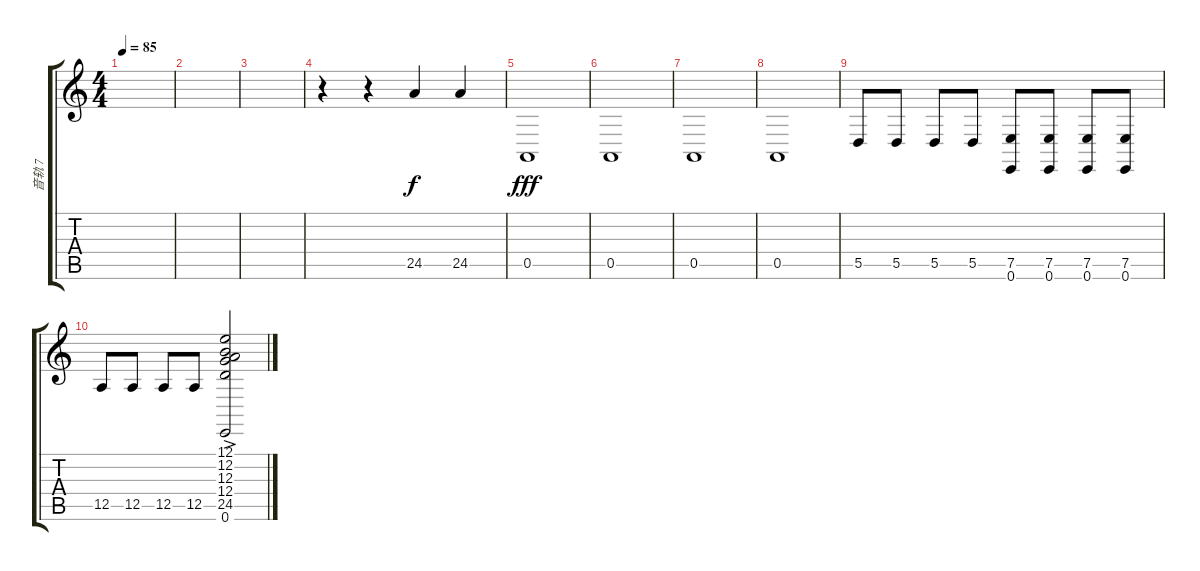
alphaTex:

\track ("音轨 7" "音轨 7") {instrument seashore}
\staff {score tabs}
\tuning (E4 B3 G3 D3 A2 E2) {hide}
\ts (4 4)
\tempo 85
\clef g2
\ks c
|
|
|
r.4 r.4 24.5.4{dy f} 24.5.4 |
0.5.1{dy fff volume 16} |
0.5.1 |
0.5.1 |
0.5.1 |
5.5.8 5.5.8 5.5.8 5.5.8 (7.5 0.6).8 (7.5 0.6).8 (7.5 0.6).8 (7.5 0.6).8 |
12.5.8 12.5.8 12.5.8 12.5.8 (12.1 12.2 12.3 12.4 24.5{ac} 0.6).2
